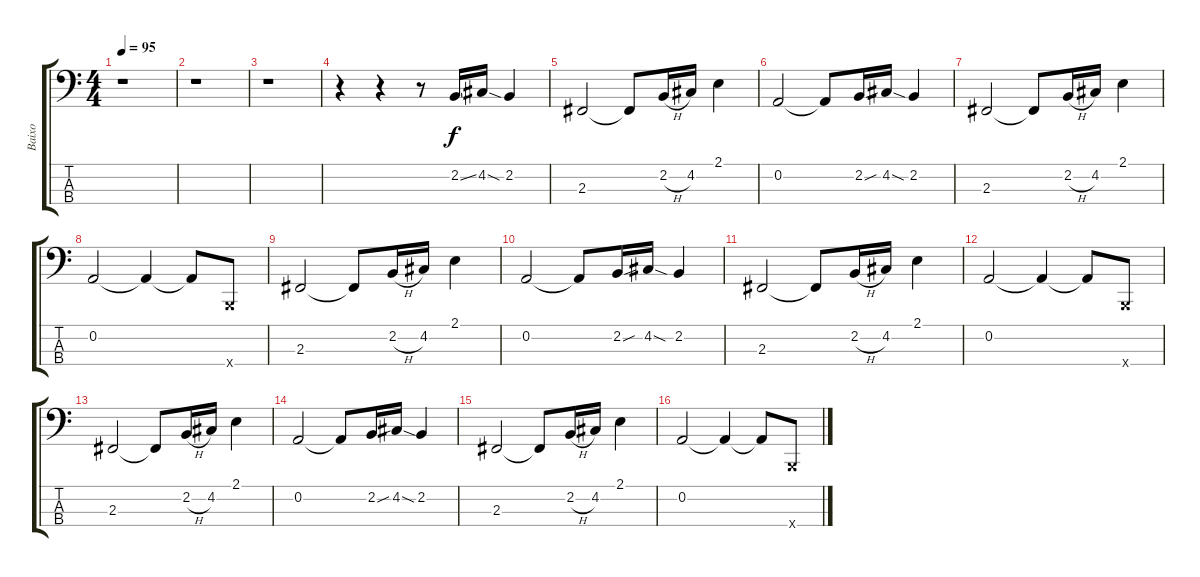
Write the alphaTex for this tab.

\track ("Baixo" "Baixo") {instrument electricbasspick}
\staff {score tabs}
\tuning (D2 A1 E1 B0) {hide}
\ts (4 4)
\tempo 95
\clef f4
\ks c
r.1{dy f instrument electricbasspick} |
r.1 |
r.1 |
r.4 r.4 r.8 2.2{ss}.16 4.2{sod}.16 2.2.4 |
2.3.2 2.3{t}.8 2.2{h}.16 4.2.16 2.1.4 |
0.2.2 0.2{t}.8 2.2{sou}.16 4.2{sod}.16 2.2.4 |
2.3.2 2.3{t}.8 2.2{h}.16 4.2.16 2.1.4 |
0.2.2 0.2{t}.4 0.2{t}.8 0.4{x}.8 |
2.3.2 2.3{t}.8 2.2{h}.16 4.2.16 2.1.4 |
0.2.2 0.2{t}.8 2.2{sou}.16 4.2{sod}.16 2.2.4 |
2.3.2 2.3{t}.8 2.2{h}.16 4.2.16 2.1.4 |
0.2.2 0.2{t}.4 0.2{t}.8 0.4{x}.8 |
2.3.2 2.3{t}.8 2.2{h}.16 4.2.16 2.1.4 |
0.2.2 0.2{t}.8 2.2{sou}.16 4.2{sod}.16 2.2.4 |
2.3.2 2.3{t}.8 2.2{h}.16 4.2.16 2.1.4 |
0.2.2 0.2{t}.4 0.2{t}.8 0.4{x}.8
